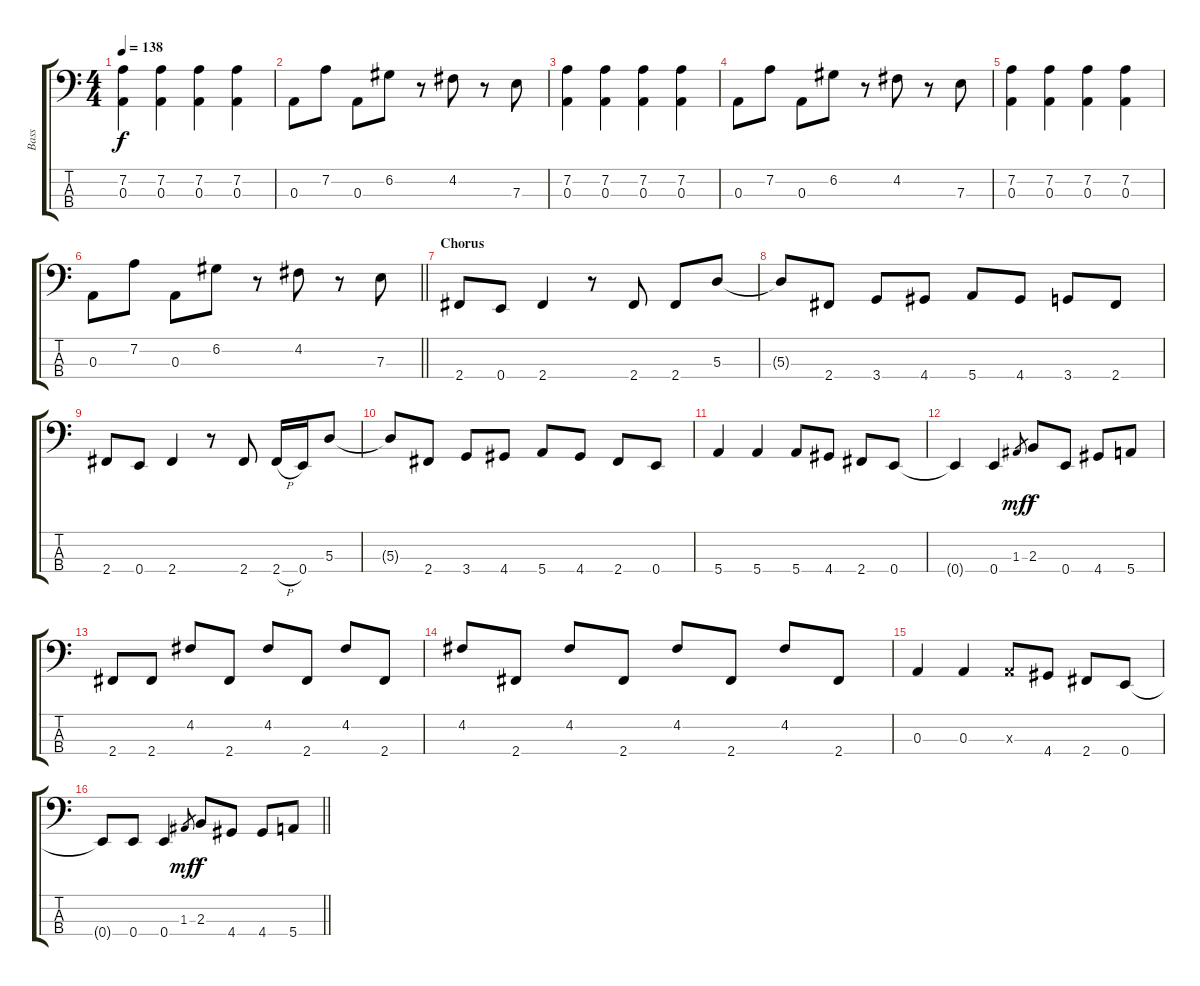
\track ("Bass" "Bass") {instrument electricbasspick}
\staff {score tabs}
\tuning (G2 D2 A1 E1) {hide}
\ts (4 4)
\tempo 138
\clef f4
\ks c
(7.2 0.3).4{dy f} (7.2 0.3).4 (7.2 0.3).4 (7.2 0.3).4 |
0.3.8 7.2.8 0.3.8 6.2.8 r.8 4.2.8 r.8 7.3.8 |
(7.2 0.3).4 (7.2 0.3).4 (7.2 0.3).4 (7.2 0.3).4 |
0.3.8 7.2.8 0.3.8 6.2.8 r.8 4.2.8 r.8 7.3.8 |
(7.2 0.3).4 (7.2 0.3).4 (7.2 0.3).4 (7.2 0.3).4 |
\barLineRight lightlight
0.3.8 7.2.8 0.3.8 6.2.8 r.8 4.2.8 r.8 7.3.8 |
\section ("" "Chorus")
2.4.8 0.4.8 2.4.4 r.8 2.4.8 2.4.8 5.3.8 |
5.3{t}.8 2.4.8 3.4.8 4.4.8 5.4.8 4.4.8 3.4.8 2.4.8 |
2.4.8 0.4.8 2.4.4 r.8 2.4.8 2.4{h}.16 0.4.16 5.3.8 |
5.3{t}.8 2.4.8 3.4.8 4.4.8 5.4.8 4.4.8 2.4.8 0.4.8 |
5.4.4 5.4.4 5.4.8 4.4.8 2.4.8 0.4.8 |
0.4{t}.4 0.4.4 1.3.8{gr dy mf} 2.3.8{dy f} 0.4.8 4.4.8 5.4.8 |
2.4.8 2.4.8 4.2.8 2.4.8 4.2.8 2.4.8 4.2.8 2.4.8 |
4.2.8 2.4.8 4.2.8 2.4.8 4.2.8 2.4.8 4.2.8 2.4.8 |
0.3.4 0.3.4 0.3{x}.8 4.4.8 2.4.8 0.4.8 |
\barLineRight lightlight
0.4{t}.8 0.4.8 0.4.4 1.3.8{gr dy mf} 2.3.8{dy f} 4.4.8 4.4.8 5.4.8
